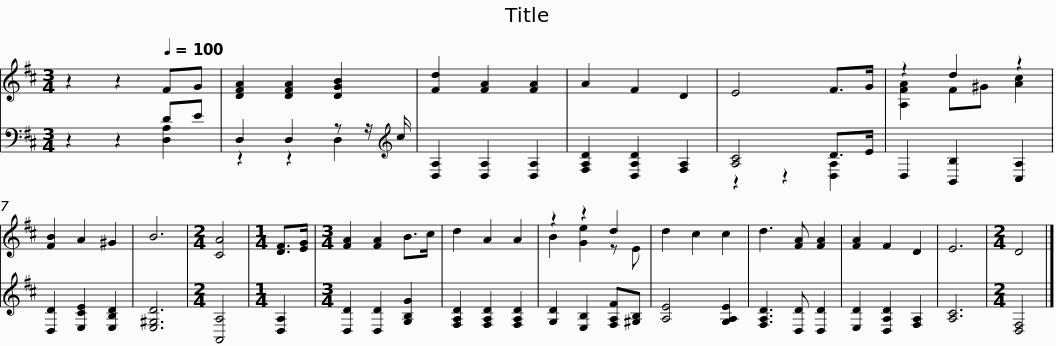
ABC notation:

X:1
%%score { ( 1 4 ) | ( 2 3 ) }
L:1/8
M:3/4
I:linebreak $
K:D
V:1 treble
V:4 treble
V:2 bass
V:3 bass
V:1
 z2 z2[Q:1/4=100] FG | [DFA]2 [DFA]2 [DGB]2 | [Fd]2 [FA]2 [FA]2 | A2 F2 D2 | E4 F>G | %5
 z2 d2 z2 | [FB]2 A2 ^G2 | B6 |[M:2/4] [CA]4 |$[M:1/4] [DF]>[EG] | %10
[M:3/4] [FA]2 [FA]2 B>c | d2 A2 A2 | z2 z2 d2 | d2 c2 c2 | d3 [FA] [FA]2 | %15
 [FA]2 F2 D2 | E6 |[M:2/4] D4 |] %18
V:2
 z2 z2 DE | D,2 D,2 z z/[K:treble] c/ | [D,A,]2 [D,A,]2 [D,A,]2 | [F,A,D]2 [D,A,D]2 [F,A,]2 | [A,C]4 D>E | %5
 D,2 [B,,B,]2 [C,A,]2 | [D,D]2 [E,CE]2 [E,B,D]2 | [E,^G,D]6 |[M:2/4] [A,,A,]4 |$[M:1/4] [D,A,]2 | %10
[M:3/4] [D,D]2 [D,D]2 [G,B,G]2 | [F,A,D]2 [F,A,D]2 [F,A,D]2 | [G,D]2 [E,B,]2 [F,A,F][^G,B,] | [A,E]4 [G,A,E]2 | [F,A,D]3 [D,D] [D,D]2 | %15
 [E,D]2 [D,A,D]2 [F,A,]2 | [A,C]6 |[M:2/4] [D,F,]4 |] %18
V:3
 z2 z2 [D,A,]2 | z2 z2 D,2[K:treble] | x6 | x6 | z2 z2 [D,A,]2 | %5
 x6 | x6 | x6 |[M:2/4] x4 |$[M:1/4] x2 | %10
[M:3/4] x6 | x6 | x6 | x6 | x6 | %15
 x6 | x6 |[M:2/4] x4 |] %18
V:4
 x6 | x6 | x6 | x6 | x6 | %5
 [A,FA]2 F^G [Ac]2 | x6 | x6 |[M:2/4] x4 |$[M:1/4] x2 | %10
[M:3/4] x6 | x6 | B2 [Ge]2 z E | x6 | x6 | %15
 x6 | x6 |[M:2/4] x4 |] %18
